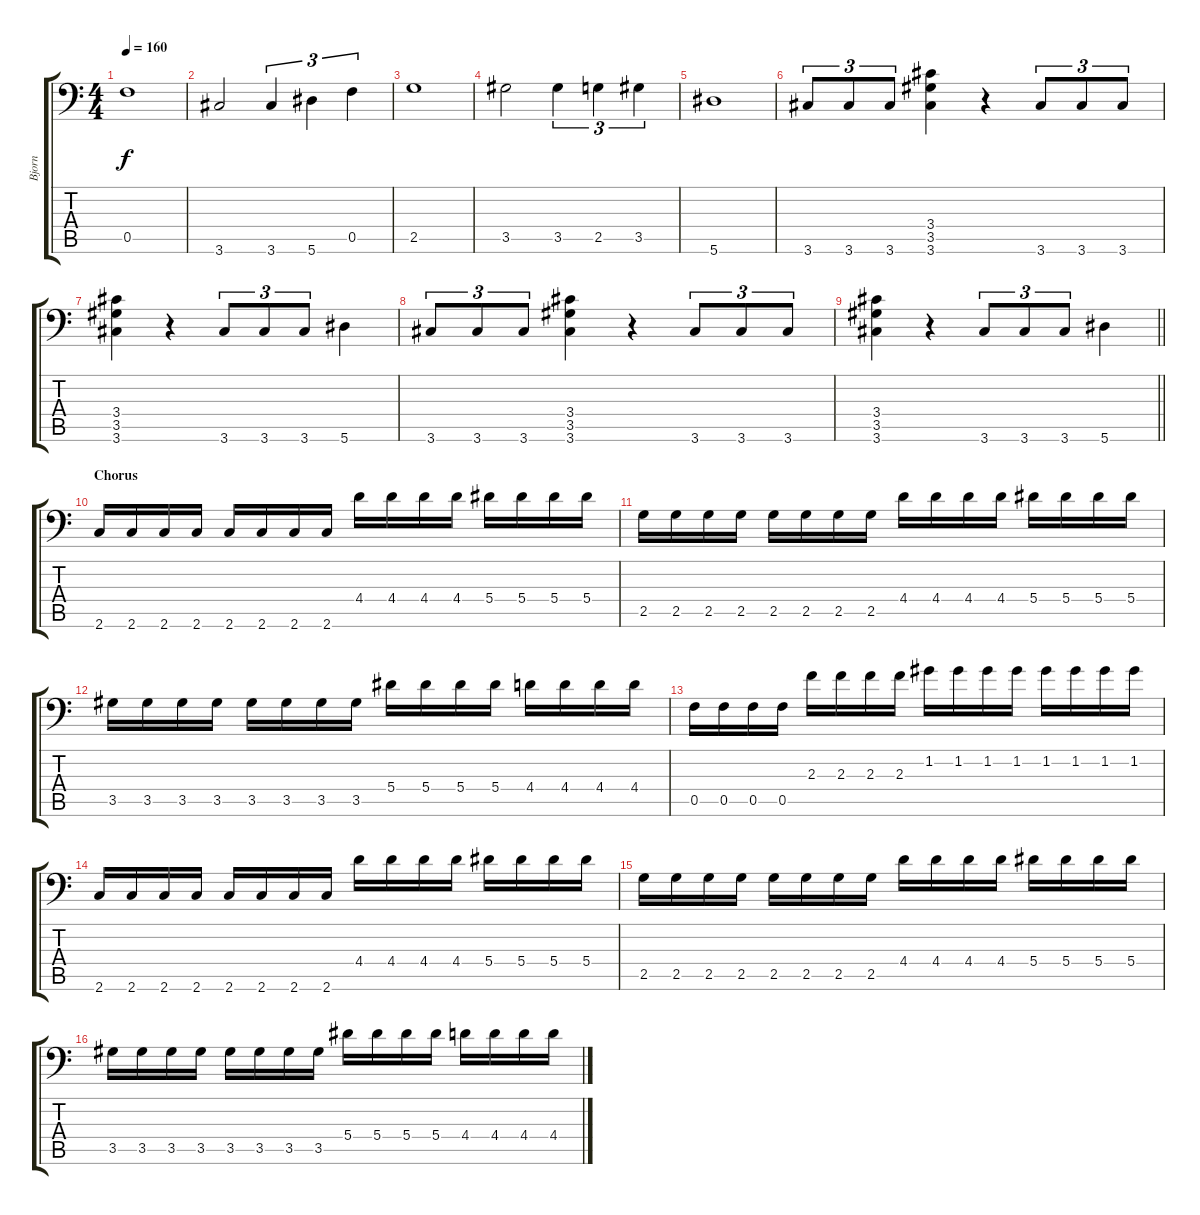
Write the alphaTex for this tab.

\track ("Bjorn" "Bjorn") {instrument distortionguitar}
\staff {score tabs}
\tuning (C4 G3 Eb3 Bb2 F2 Bb1) {hide}
\ts (4 4)
\tempo 160
\clef f4
\ks c
0.5.1{dy f} |
3.6.2 3.6.4{tu (3 2)} 5.6.4{tu (3 2)} 0.5.4{tu (3 2)} |
2.5.1 |
3.5.2 3.5.4{tu (3 2)} 2.5.4{tu (3 2)} 3.5.4{tu (3 2)} |
5.6.1 |
3.6.8{tu (3 2)} 3.6.8{tu (3 2)} 3.6.8{tu (3 2)} (3.4 3.5 3.6).4 r.4 3.6.8{tu (3 2)} 3.6.8{tu (3 2)} 3.6.8{tu (3 2)} |
(3.4 3.5 3.6).4 r.4 3.6.8{tu (3 2)} 3.6.8{tu (3 2)} 3.6.8{tu (3 2)} 5.6.4 |
3.6.8{tu (3 2)} 3.6.8{tu (3 2)} 3.6.8{tu (3 2)} (3.4 3.5 3.6).4 r.4 3.6.8{tu (3 2)} 3.6.8{tu (3 2)} 3.6.8{tu (3 2)} |
\barLineRight lightlight
(3.4 3.5 3.6).4 r.4 3.6.8{tu (3 2)} 3.6.8{tu (3 2)} 3.6.8{tu (3 2)} 5.6.4 |
\section ("" "Chorus")
2.6.16 2.6.16 2.6.16 2.6.16 2.6.16 2.6.16 2.6.16 2.6.16 4.4.16 4.4.16 4.4.16 4.4.16 5.4.16 5.4.16 5.4.16 5.4.16 |
2.5.16 2.5.16 2.5.16 2.5.16 2.5.16 2.5.16 2.5.16 2.5.16 4.4.16 4.4.16 4.4.16 4.4.16 5.4.16 5.4.16 5.4.16 5.4.16 |
3.5.16 3.5.16 3.5.16 3.5.16 3.5.16 3.5.16 3.5.16 3.5.16 5.4.16 5.4.16 5.4.16 5.4.16 4.4.16 4.4.16 4.4.16 4.4.16 |
0.5.16 0.5.16 0.5.16 0.5.16 2.3.16 2.3.16 2.3.16 2.3.16 1.2.16 1.2.16 1.2.16 1.2.16 1.2.16 1.2.16 1.2.16 1.2.16 |
2.6.16 2.6.16 2.6.16 2.6.16 2.6.16 2.6.16 2.6.16 2.6.16 4.4.16 4.4.16 4.4.16 4.4.16 5.4.16 5.4.16 5.4.16 5.4.16 |
2.5.16 2.5.16 2.5.16 2.5.16 2.5.16 2.5.16 2.5.16 2.5.16 4.4.16 4.4.16 4.4.16 4.4.16 5.4.16 5.4.16 5.4.16 5.4.16 |
3.5.16 3.5.16 3.5.16 3.5.16 3.5.16 3.5.16 3.5.16 3.5.16 5.4.16 5.4.16 5.4.16 5.4.16 4.4.16 4.4.16 4.4.16 4.4.16
